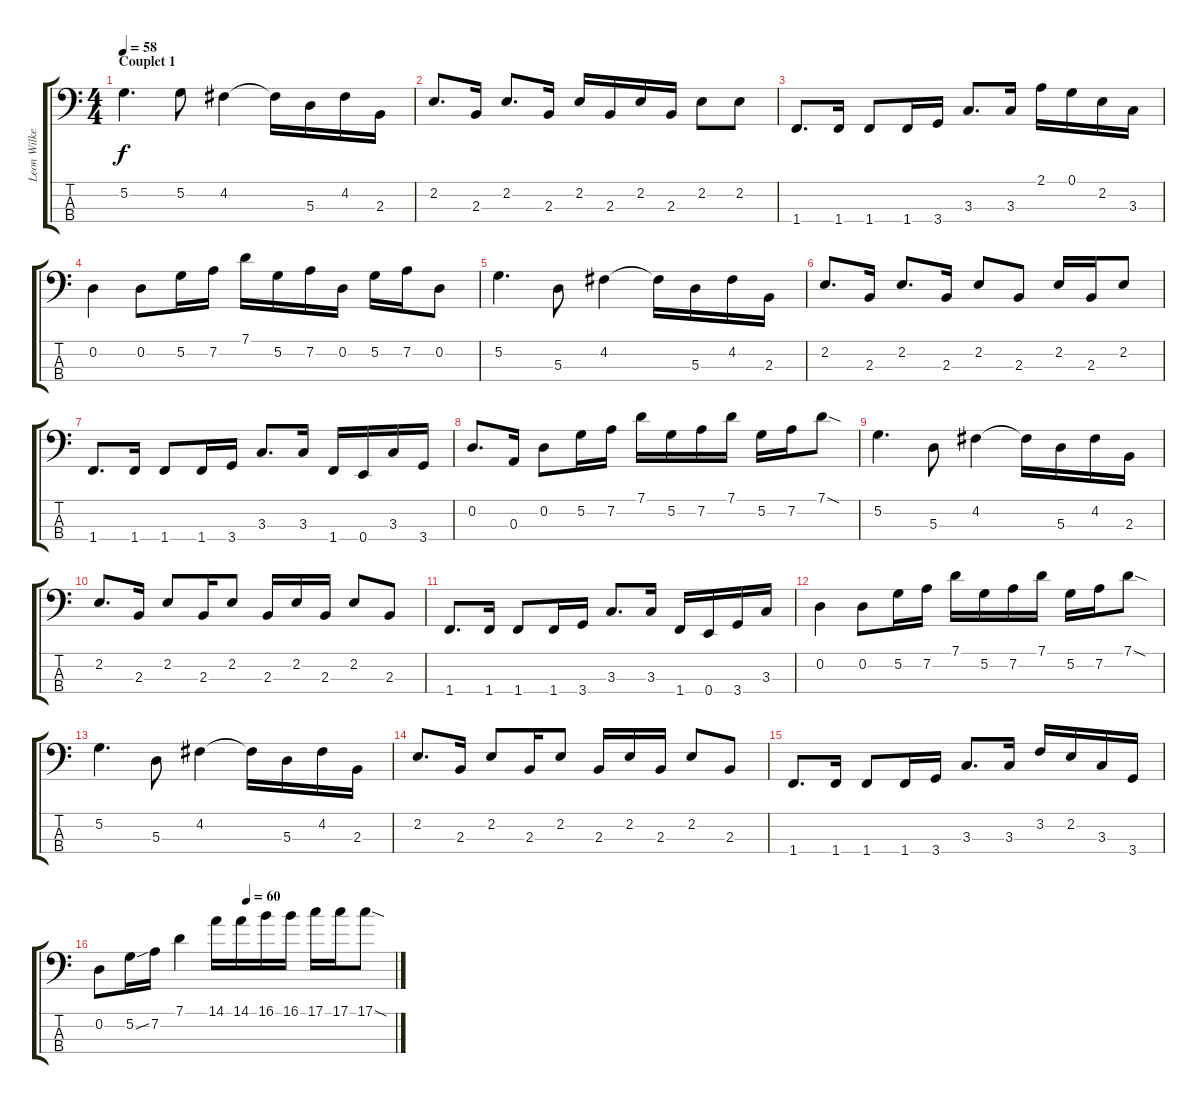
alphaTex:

\track ("Leon Wilkeson (bass)" "Leon Wilke") {instrument electricbassfinger}
\staff {score tabs}
\tuning (G2 D2 A1 E1) {hide}
\ts (4 4)
\section ("" "Couplet 1")
\tempo 58
\clef f4
\ks c
5.2.4{d dy f} 5.2.8 4.2.4 4.2{t}.16 5.3.16 4.2.16 2.3.16 |
2.2.8{d} 2.3.16 2.2.8{d} 2.3.16 2.2.16 2.3.16 2.2.16 2.3.16 2.2.8 2.2.8 |
1.4.8{d} 1.4.16 1.4.8 1.4.16 3.4.16 3.3.8{d} 3.3.16 2.1.16 0.1.16 2.2.16 3.3.16 |
0.2.4 0.2.8 5.2.16 7.2.16 7.1.16 5.2.16 7.2.16 0.2.16 5.2.16 7.2.16 0.2.8 |
5.2.4{d} 5.3.8 4.2.4 4.2{t}.16 5.3.16 4.2.16 2.3.16 |
2.2.8{d} 2.3.16 2.2.8{d} 2.3.16 2.2.8 2.3.8 2.2.16 2.3.16 2.2.8 |
1.4.8{d} 1.4.16 1.4.8 1.4.16 3.4.16 3.3.8{d} 3.3.16 1.4.16 0.4.16 3.3.16 3.4.16 |
0.2.8{d} 0.3.16 0.2.8 5.2.16 7.2.16 7.1.16 5.2.16 7.2.16 7.1.16 5.2.16 7.2.16 7.1{sod}.8 |
5.2.4{d} 5.3.8 4.2.4 4.2{t}.16 5.3.16 4.2.16 2.3.16 |
2.2.8{d} 2.3.16 2.2.8 2.3.16 2.2.8 2.3.16 2.2.16 2.3.16 2.2.8 2.3.8 |
1.4.8{d} 1.4.16 1.4.8 1.4.16 3.4.16 3.3.8{d} 3.3.16 1.4.16 0.4.16 3.4.16 3.3.16 |
0.2.4 0.2.8 5.2.16 7.2.16 7.1.16 5.2.16 7.2.16 7.1.16 5.2.16 7.2.16 7.1{sod}.8 |
5.2.4{d} 5.3.8 4.2.4 4.2{t}.16 5.3.16 4.2.16 2.3.16 |
2.2.8{d} 2.3.16 2.2.8 2.3.16 2.2.8 2.3.16 2.2.16 2.3.16 2.2.8 2.3.8 |
1.4.8{d} 1.4.16 1.4.8 1.4.16 3.4.16 3.3.8{d} 3.3.16 3.2.16 2.2.16 3.3.16 3.4.16 |
\tempo (60 0.5)
0.2.8 5.2{ss}.16 7.2.16 7.1.4 14.1.16 14.1.16 16.1.16 16.1.16 17.1.16 17.1.16 17.1{sod}.8
